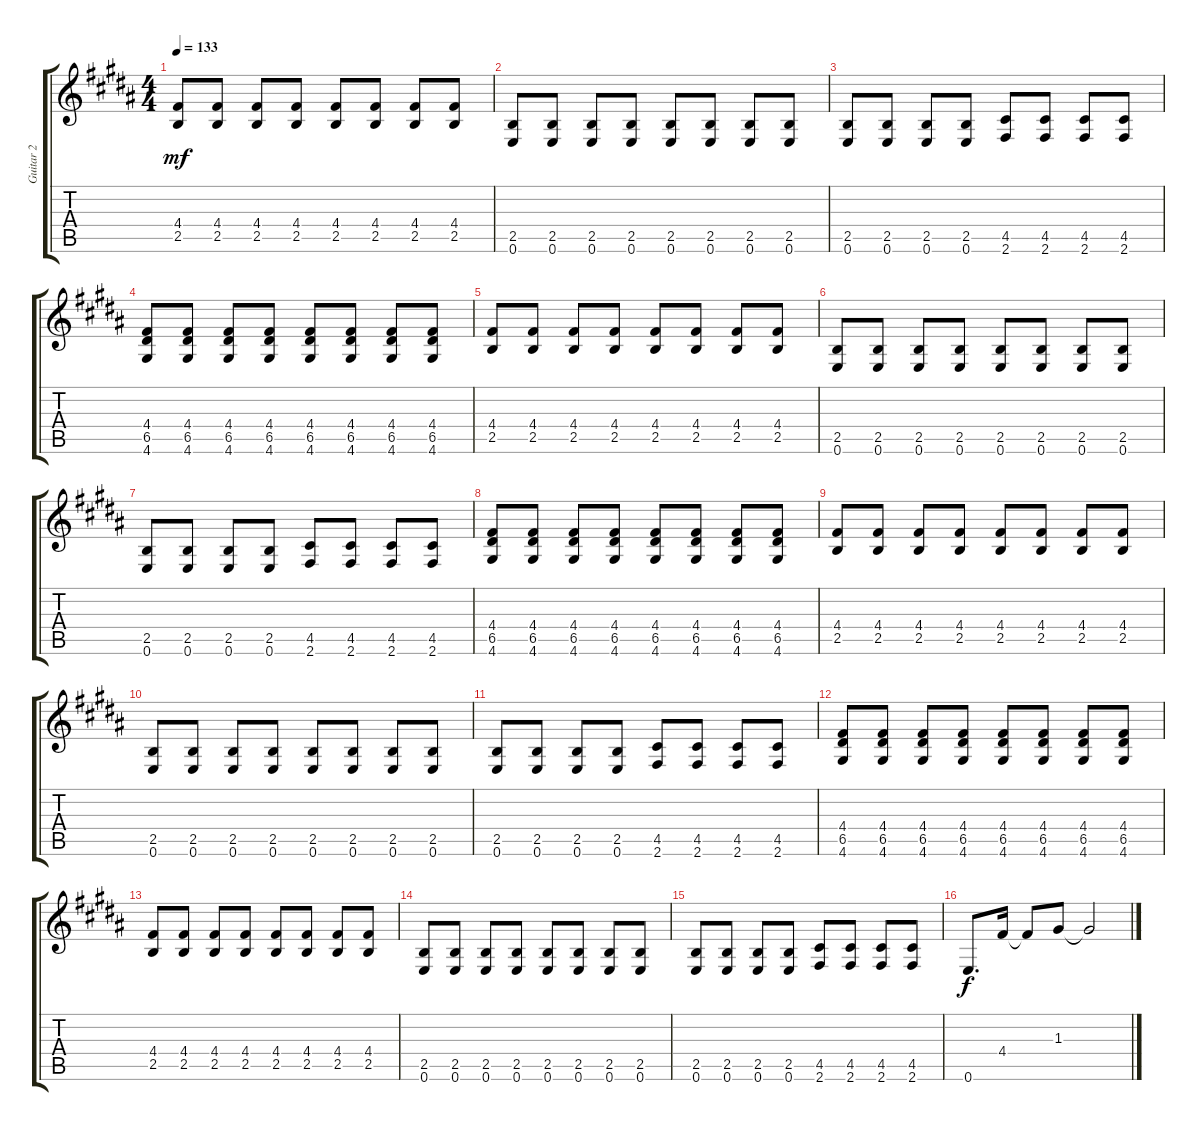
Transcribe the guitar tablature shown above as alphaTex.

\track ("Guitar 2" "Guitar 2") {instrument distortionguitar}
\staff {score tabs}
\tuning (E4 B3 G3 D3 A2 E2) {hide}
\ts (4 4)
\tempo 133
\clef g2
\ks b
(4.4 2.5).8{dy mf} (4.4 2.5).8 (4.4 2.5).8 (4.4 2.5).8 (4.4 2.5).8 (4.4 2.5).8 (4.4 2.5).8 (4.4 2.5).8 |
(2.5 0.6).8 (2.5 0.6).8 (2.5 0.6).8 (2.5 0.6).8 (2.5 0.6).8 (2.5 0.6).8 (2.5 0.6).8 (2.5 0.6).8 |
(2.5 0.6).8 (2.5 0.6).8 (2.5 0.6).8 (2.5 0.6).8 (4.5 2.6).8 (4.5 2.6).8 (4.5 2.6).8 (4.5 2.6).8 |
(4.4 6.5 4.6).8 (4.4 6.5 4.6).8 (4.4 6.5 4.6).8 (4.4 6.5 4.6).8 (4.4 6.5 4.6).8 (4.4 6.5 4.6).8 (4.4 6.5 4.6).8 (4.4 6.5 4.6).8 |
(4.4 2.5).8 (4.4 2.5).8 (4.4 2.5).8 (4.4 2.5).8 (4.4 2.5).8 (4.4 2.5).8 (4.4 2.5).8 (4.4 2.5).8 |
(2.5 0.6).8 (2.5 0.6).8 (2.5 0.6).8 (2.5 0.6).8 (2.5 0.6).8 (2.5 0.6).8 (2.5 0.6).8 (2.5 0.6).8 |
(2.5 0.6).8 (2.5 0.6).8 (2.5 0.6).8 (2.5 0.6).8 (4.5 2.6).8 (4.5 2.6).8 (4.5 2.6).8 (4.5 2.6).8 |
(4.4 6.5 4.6).8 (4.4 6.5 4.6).8 (4.4 6.5 4.6).8 (4.4 6.5 4.6).8 (4.4 6.5 4.6).8 (4.4 6.5 4.6).8 (4.4 6.5 4.6).8 (4.4 6.5 4.6).8 |
(4.4 2.5).8 (4.4 2.5).8 (4.4 2.5).8 (4.4 2.5).8 (4.4 2.5).8 (4.4 2.5).8 (4.4 2.5).8 (4.4 2.5).8 |
(2.5 0.6).8 (2.5 0.6).8 (2.5 0.6).8 (2.5 0.6).8 (2.5 0.6).8 (2.5 0.6).8 (2.5 0.6).8 (2.5 0.6).8 |
(2.5 0.6).8 (2.5 0.6).8 (2.5 0.6).8 (2.5 0.6).8 (4.5 2.6).8 (4.5 2.6).8 (4.5 2.6).8 (4.5 2.6).8 |
(4.4 6.5 4.6).8 (4.4 6.5 4.6).8 (4.4 6.5 4.6).8 (4.4 6.5 4.6).8 (4.4 6.5 4.6).8 (4.4 6.5 4.6).8 (4.4 6.5 4.6).8 (4.4 6.5 4.6).8 |
(4.4 2.5).8 (4.4 2.5).8 (4.4 2.5).8 (4.4 2.5).8 (4.4 2.5).8 (4.4 2.5).8 (4.4 2.5).8 (4.4 2.5).8 |
(2.5 0.6).8 (2.5 0.6).8 (2.5 0.6).8 (2.5 0.6).8 (2.5 0.6).8 (2.5 0.6).8 (2.5 0.6).8 (2.5 0.6).8 |
(2.5 0.6).8 (2.5 0.6).8 (2.5 0.6).8 (2.5 0.6).8 (4.5 2.6).8 (4.5 2.6).8 (4.5 2.6).8 (4.5 2.6).8 |
0.6.8{d dy f} 4.4.16 4.4{t}.8 1.3.8 1.3{t}.2
